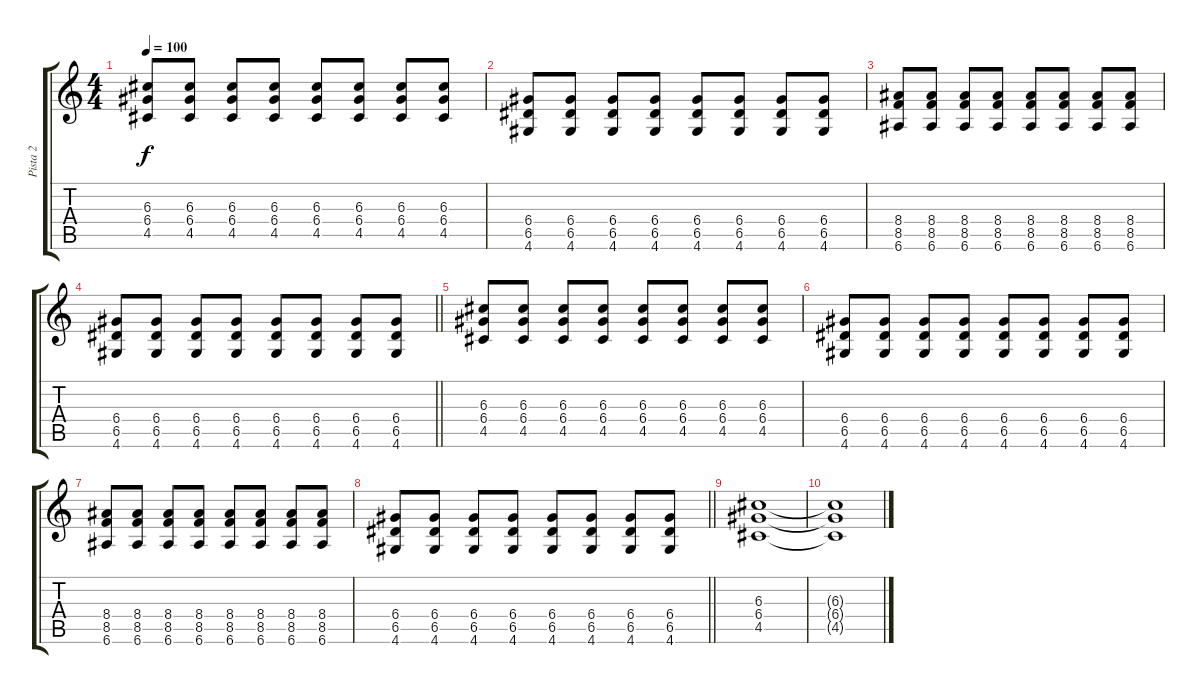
\track ("Pista 2" "Pista 2") {instrument electricguitarclean}
\staff {score tabs}
\tuning (E4 B3 G3 D3 A2 E2) {hide}
\ts (4 4)
\tempo 100
\clef g2
\ks c
(6.3 6.4 4.5).8{dy f} (6.3 6.4 4.5).8 (6.3 6.4 4.5).8 (6.3 6.4 4.5).8 (6.3 6.4 4.5).8 (6.3 6.4 4.5).8 (6.3 6.4 4.5).8 (6.3 6.4 4.5).8 |
(6.4 6.5 4.6).8 (6.4 6.5 4.6).8 (6.4 6.5 4.6).8 (6.4 6.5 4.6).8 (6.4 6.5 4.6).8 (6.4 6.5 4.6).8 (6.4 6.5 4.6).8 (6.4 6.5 4.6).8 |
(8.4 8.5 6.6).8 (8.4 8.5 6.6).8 (8.4 8.5 6.6).8 (8.4 8.5 6.6).8 (8.4 8.5 6.6).8 (8.4 8.5 6.6).8 (8.4 8.5 6.6).8 (8.4 8.5 6.6).8 |
\barLineRight lightlight
(6.4 6.5 4.6).8 (6.4 6.5 4.6).8 (6.4 6.5 4.6).8 (6.4 6.5 4.6).8 (6.4 6.5 4.6).8 (6.4 6.5 4.6).8 (6.4 6.5 4.6).8 (6.4 6.5 4.6).8 |
(6.3 6.4 4.5).8 (6.3 6.4 4.5).8 (6.3 6.4 4.5).8 (6.3 6.4 4.5).8 (6.3 6.4 4.5).8 (6.3 6.4 4.5).8 (6.3 6.4 4.5).8 (6.3 6.4 4.5).8 |
(6.4 6.5 4.6).8 (6.4 6.5 4.6).8 (6.4 6.5 4.6).8 (6.4 6.5 4.6).8 (6.4 6.5 4.6).8 (6.4 6.5 4.6).8 (6.4 6.5 4.6).8 (6.4 6.5 4.6).8 |
(8.4 8.5 6.6).8 (8.4 8.5 6.6).8 (8.4 8.5 6.6).8 (8.4 8.5 6.6).8 (8.4 8.5 6.6).8 (8.4 8.5 6.6).8 (8.4 8.5 6.6).8 (8.4 8.5 6.6).8 |
\barLineRight lightlight
(6.4 6.5 4.6).8 (6.4 6.5 4.6).8 (6.4 6.5 4.6).8 (6.4 6.5 4.6).8 (6.4 6.5 4.6).8 (6.4 6.5 4.6).8 (6.4 6.5 4.6).8 (6.4 6.5 4.6).8 |
(6.3 6.4 4.5).1 |
(6.3{t} 6.4{t} 4.5{t}).1
